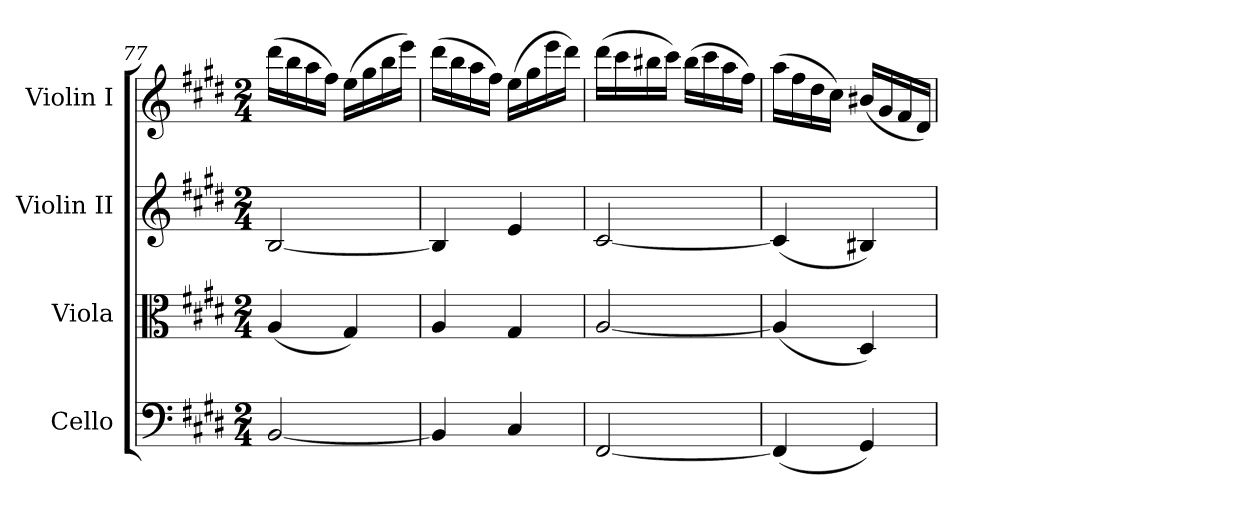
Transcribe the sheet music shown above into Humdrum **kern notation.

**kern	**kern	**kern	**kern
*part4	*part3	*part2	*part1
*staff4	*staff3	*staff2	*staff1
*I"Cello	*I"Viola	*I"Violin II	*I"Violin I
*	*I'Vla	*I'Vln	*I'Vln
*clefF4	*clefC3	*clefG2	*clefG2
*k[f#c#g#d#]	*k[f#c#g#d#]	*k[f#c#g#d#]	*k[f#c#g#d#]
*M2/4	*M2/4	*M2/4	*M2/4
=77	=77	=77	=77
[2BB/	(<4A/	[2B/	(>16ddd#\LL
.	.	.	16bb\
.	.	.	16aa\
.	.	.	16ff#\JJ)
.	4G#/)	.	(>16ee\LL
.	.	.	16gg#\
.	.	.	16bb\
.	.	.	16eee\JJ)
=78	=78	=78	=78
4BB/]	4A/	4B/]	(>16ddd#\LL
.	.	.	16bb\
.	.	.	16aa\
.	.	.	16ff#\JJ)
4C#/	4G#/	4e/	(>16ee\LL
.	.	.	16gg#\
.	.	.	16eee\
.	.	.	16ddd#\JJ)
=79	=79	=79	=79
[2FF#/	[2A/	[2c#/	(>16ddd#\LL
.	.	.	16ccc#\
.	.	.	16bb#X\
.	.	.	16ccc#\JJ)
.	.	.	(>16bb#\LL
.	.	.	16ccc#\
.	.	.	16aa\
.	.	.	16ff#\JJ)
=80	=80	=80	=80
(<4FF#/]	(<4A/]	(<4c#/]	(>16aa\LL
.	.	.	16ff#\
.	.	.	16dd#\
.	.	.	16cc#\JJ)
4GG#/)	4D#/)	4B#X/)	(<16b#X/LL
.	.	.	16g#/
.	.	.	16f#/
.	.	.	16d#/JJ)
=	=	=	=
*-	*-	*-	*-
